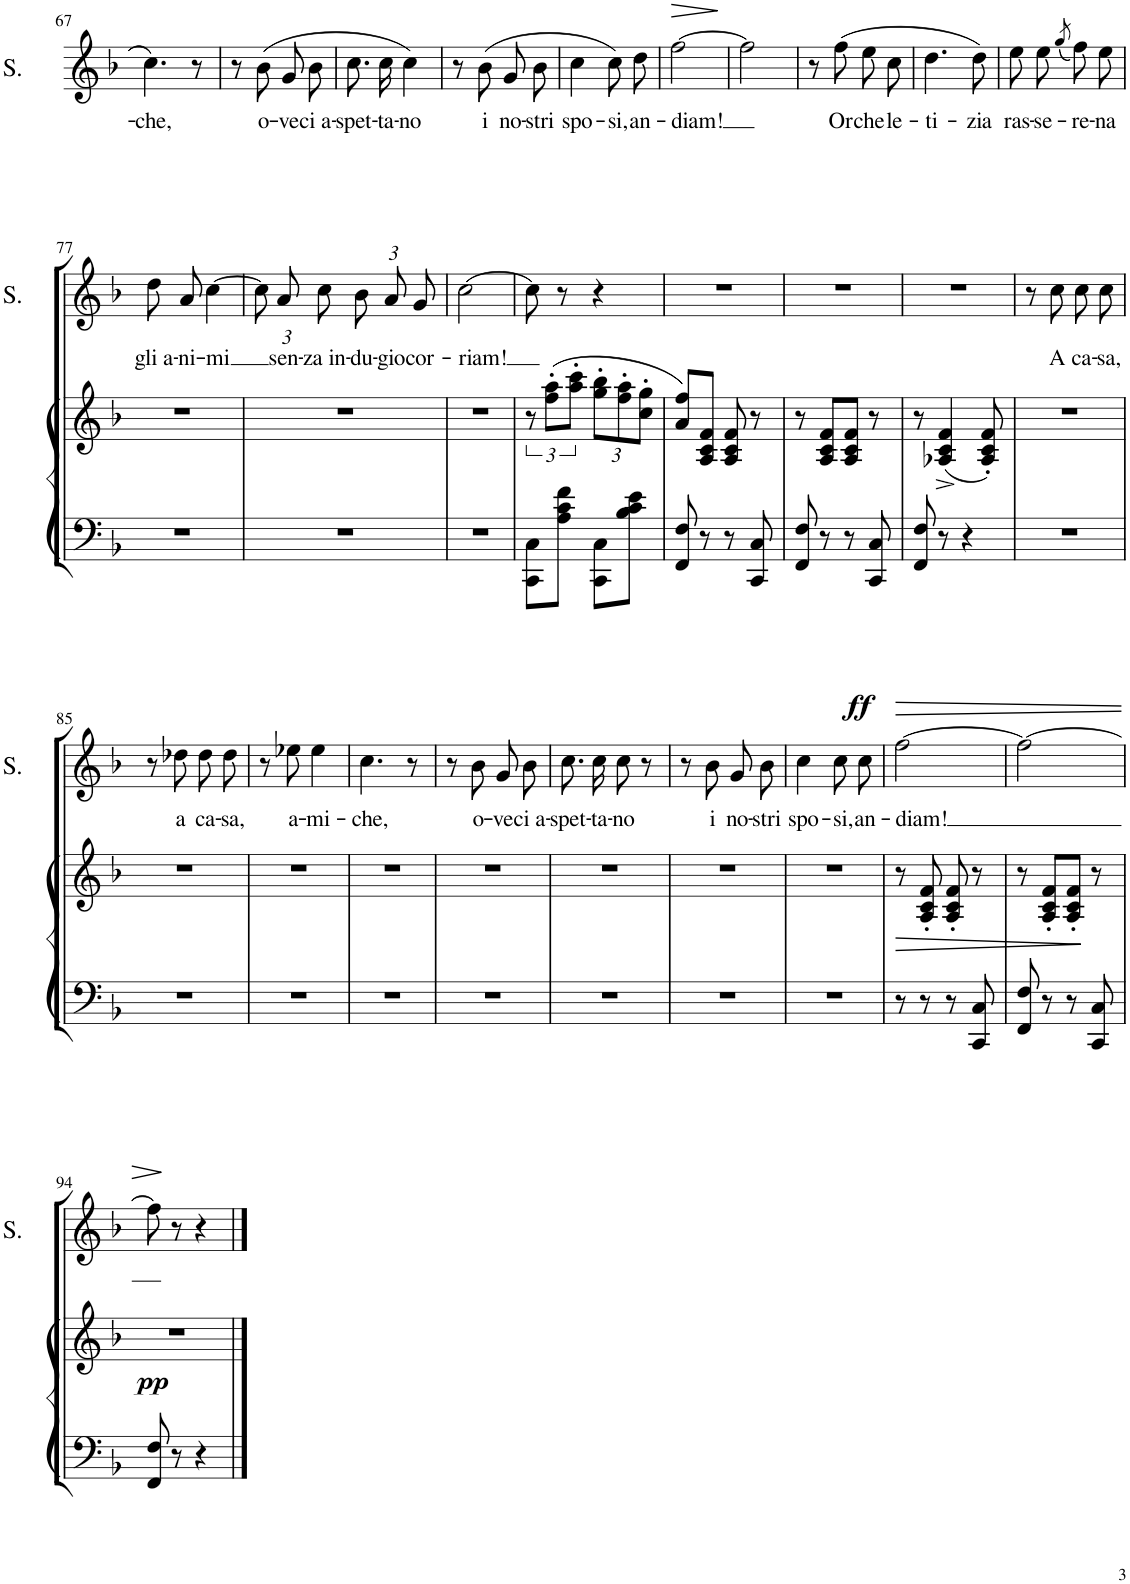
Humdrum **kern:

**kern	**kern	**dynam	**kern	**text	**dynam
*part2	*part2	*part2	*part1	*part1	*part1
*staff3	*staff2	*staff2/3	*staff1	*staff1	*staff1
*I"Piano	*	*	*I"Soprano	*	*
*I'Pno	*	*	*I'S.	*	*
!!LO:PB:g=z
*clefG2	*clefF4	*	*clefG2	*	*
*k[b-]	*k[b-]	*	*k[b-]	*	*
*M2/4	*M2/4	*	*M2/4	*	*
=67	=67	=67	=67	=67	=67
!	!	!	!	!LO:LY:b	!
2r	2r	.	4.cc\	-che,	.
.	.	.	8r	.	.
=68	=68	=68	=68	=68	=68
2r	2r	.	8r	.	.
!	!	!	!	!LO:LY:b	!
.	.	.	(8b-\	o-	.
!	!	!	!	!LO:LY:b	!
.	.	.	8g/L	-ve	.
!	!	!	!	!LO:LY:b	!
.	.	.	8b-/J	ci a-	.
=69	=69	=69	=69	=69	=69
!	!	!	!	!LO:LY:b	!
2r	2r	.	8.cc\L	-spet-	.
!	!	!	!	!LO:LY:b	!
.	.	.	16cc\Jk	-ta-	.
!	!	!	!	!LO:LY:b	!
.	.	.	4cc\)	-no	.
=70	=70	=70	=70	=70	=70
2r	2r	.	8r	.	.
!	!	!	!	!LO:LY:b	!
.	.	.	(8b-\	i	.
!	!	!	!	!LO:LY:b	!
.	.	.	8g/L	no-	.
!	!	!	!	!LO:LY:b	!
.	.	.	8b-/J	-stri	.
=71	=71	=71	=71	=71	=71
!	!	!	!	!LO:LY:b	!
2r	2r	.	4cc\	spo-	.
!	!	!	!	!LO:LY:b	!
.	.	.	8cc\L)	-si,	.
!	!	!	!	!LO:LY:b	!
.	.	.	8dd\J	an-	.
=72	=72	=72	=72	=72	=72
!	!	!	!	!LO:LY:b	!LO:HP:b
2r	2r	.	[2ff\	-diam!	>
.	.	.	.	.	]
=73	=73	=73	=73	=73	=73
2r	2r	.	2ff\]	.	.
=74	=74	=74	=74	=74	=74
2r	2r	.	8r	.	.
!	!	!	!	!LO:LY:b	!
.	.	.	(8ff\	Or	.
!	!	!	!	!LO:LY:b	!
.	.	.	8ee\L	che	.
!	!	!	!	!LO:LY:b	!
.	.	.	8cc\J	le-	.
=75	=75	=75	=75	=75	=75
!	!	!	!	!LO:LY:b	!
2r	2r	.	4.dd\	-ti-	.
!	!	!	!	!LO:LY:b	!
.	.	.	8dd\)	-zia	.
=76	=76	=76	=76	=76	=76
*clefF4	*	*	*	*	*
!	!	!	!	!LO:LY:b	!
2r	2r	.	8ee\L	ras-	.
!	!	!	!	!LO:LY:b	!
.	.	.	8ee\J	-se-	.
.	.	.	(8qgg/	.	.
!	!	!	!	!LO:LY:b	!
.	.	.	8ff\L)	-re-	.
!	!	!	!	!LO:LY:b	!
.	.	.	8ee\J	-na	.
!!LO:LB:g=z
=77	=77	=77	=77	=77	=77
!	!	!	!	!LO:LY:b	!
2r	2r	.	8dd\L	gli a-	.
!	!	!	!	!LO:LY:b	!
.	.	.	8a\J	-ni-	.
!	!	!	!	!LO:LY:b	!
.	.	.	[4cc\	-mi	.
=78	=78	=78	=78	=78	=78
*	*	*	*Xbrackettup	*	*
2r	2r	.	12cc\L]	.	.
!	!	!	!	!LO:LY:b	!
.	.	.	12a\	sen-	.
!	!	!	!	!LO:LY:b	!
.	.	.	12cc\J	-za in-	.
!	!	!	!	!LO:LY:b	!
.	.	.	12b-/L	-du-	.
!	!	!	!	!LO:LY:b	!
.	.	.	12a/	-gio	.
!	!	!	!	!LO:LY:b	!
.	.	.	12g/J	cor-	.
=79	=79	=79	=79	=79	=79
!	!	!	!	!LO:LY:b	!
2r	2r	.	[2cc\	-riam!	.
=80	=80	=80	=80	=80	=80
8CC\ 8C\L	12r	.	8cc\]	.	.
.	(12ff\' 12aa\'L	.	.	.	.
8A\ 8c\ 8f\J	.	.	8r	.	.
.	12aa\' 12ccc\'J	.	.	.	.
*	*Xbrackettup	*	*	*	*
8CC\ 8C\L	12gg\' 12bb-\'L	.	4r	.	.
.	12ff\' 12aa\'	.	.	.	.
8B-\ 8c\ 8e\J	.	.	.	.	.
.	12cc\' 12gg\'J	.	.	.	.
=81	=81	=81	=81	=81	=81
8FF/ 8F/	8a/ 8ff/L)	.	2r	.	.
8r	8A/ 8c/ 8f/J	.	.	.	.
8r	8A/ 8c/ 8f/	.	.	.	.
8CC/ 8C/	8r	.	.	.	.
=82	=82	=82	=82	=82	=82
8FF/ 8F/	8r	.	2r	.	.
8r	8A/ 8c/ 8f/L	.	.	.	.
8r	8A/ 8c/ 8f/J	.	.	.	.
8CC/ 8C/	8r	.	.	.	.
=83	=83	=83	=83	=83	=83
8FF/ 8F/	8r	.	2r	.	.
8r	(4A-X/^ 4c/^ 4f/^	.	.	.	.
4r	.	.	.	.	.
.	8A-/' 8c/' 8f/')	.	.	.	.
=84	=84	=84	=84	=84	=84
2r	2r	.	8r	.	.
!	!	!	!	!LO:LY:b	!
.	.	.	8cc\	A	.
!	!	!	!	!LO:LY:b	!
.	.	.	8cc\L	ca-	.
!	!	!	!	!LO:LY:b	!
.	.	.	8cc\J	-sa,	.
!!LO:LB:g=z
=85	=85	=85	=85	=85	=85
2r	2r	.	8r	.	.
!	!	!	!	!LO:LY:b	!
.	.	.	8dd-X\	a	.
!	!	!	!	!LO:LY:b	!
.	.	.	8dd-\L	ca-	.
!	!	!	!	!LO:LY:b	!
.	.	.	8dd-\J	-sa,	.
=86	=86	=86	=86	=86	=86
2r	2r	.	8r	.	.
!	!	!	!	!LO:LY:b	!
.	.	.	8ee-X\	a-	.
!	!	!	!	!LO:LY:b	!
.	.	.	4ee-\	-mi-	.
=87	=87	=87	=87	=87	=87
!	!	!	!	!LO:LY:b	!
2r	2r	.	4.cc\	-che,	.
.	.	.	8r	.	.
=88	=88	=88	=88	=88	=88
2r	2r	.	8r	.	.
!	!	!	!	!LO:LY:b	!
.	.	.	8b-\	o-	.
!	!	!	!	!LO:LY:b	!
.	.	.	8g/L	-ve	.
!	!	!	!	!LO:LY:b	!
.	.	.	8b-/J	ci a-	.
=89	=89	=89	=89	=89	=89
!	!	!	!	!LO:LY:b	!
2r	2r	.	8.cc\L	-spet-	.
!	!	!	!	!LO:LY:b	!
.	.	.	16cc\Jk	-ta-	.
!	!	!	!	!LO:LY:b	!
.	.	.	8cc\	-no	.
.	.	.	8r	.	.
=90	=90	=90	=90	=90	=90
2r	2r	.	8r	.	.
!	!	!	!	!LO:LY:b	!
.	.	.	8b-\	i	.
!	!	!	!	!LO:LY:b	!
.	.	.	8g/L	no-	.
!	!	!	!	!LO:LY:b	!
.	.	.	8b-/J	-stri	.
=91	=91	=91	=91	=91	=91
!	!	!	!	!LO:LY:b	!
2r	2r	.	4cc\	spo-	.
!	!	!	!	!LO:LY:b	!
.	.	.	8cc\L	-si,	.
!	!	!	!	!LO:LY:b	!LO:DY:a
.	.	.	8cc\J	an-	ff
=92	=92	=92	=92	=92	=92
!	!	!LO:HP:b	!	!LO:LY:b	!LO:HP:b
8r	8r	>	[2ff\	-diam!	>
8r	8A/' 8c/' 8f/'	.	.	.	.
8r	8A/' 8c/' 8f/'	.	.	.	.
8CC/ 8C/	8r	.	.	.	.
=93	=93	=93	=93	=93	=93
8FF/ 8F/	8r	.	2ff\_	.	.
8r	8A/' 8c/' 8f/'L	.	.	.	.
8r	8A/' 8c/' 8f/'J	.	.	.	.
8CC/ 8C/	8r	]	.	.	.
!!LO:LB:g=z
=94	=94	=94	=94	=94	=94
!	!	!LO:DY:b	!	!	!
8FF/ 8F/	2r	pp	8ff\]	.	.
8r	.	.	8r	.	]
4r	.	.	4r	.	.
==	==	==	==	==	==
*-	*-	*-	*-	*-	*-
